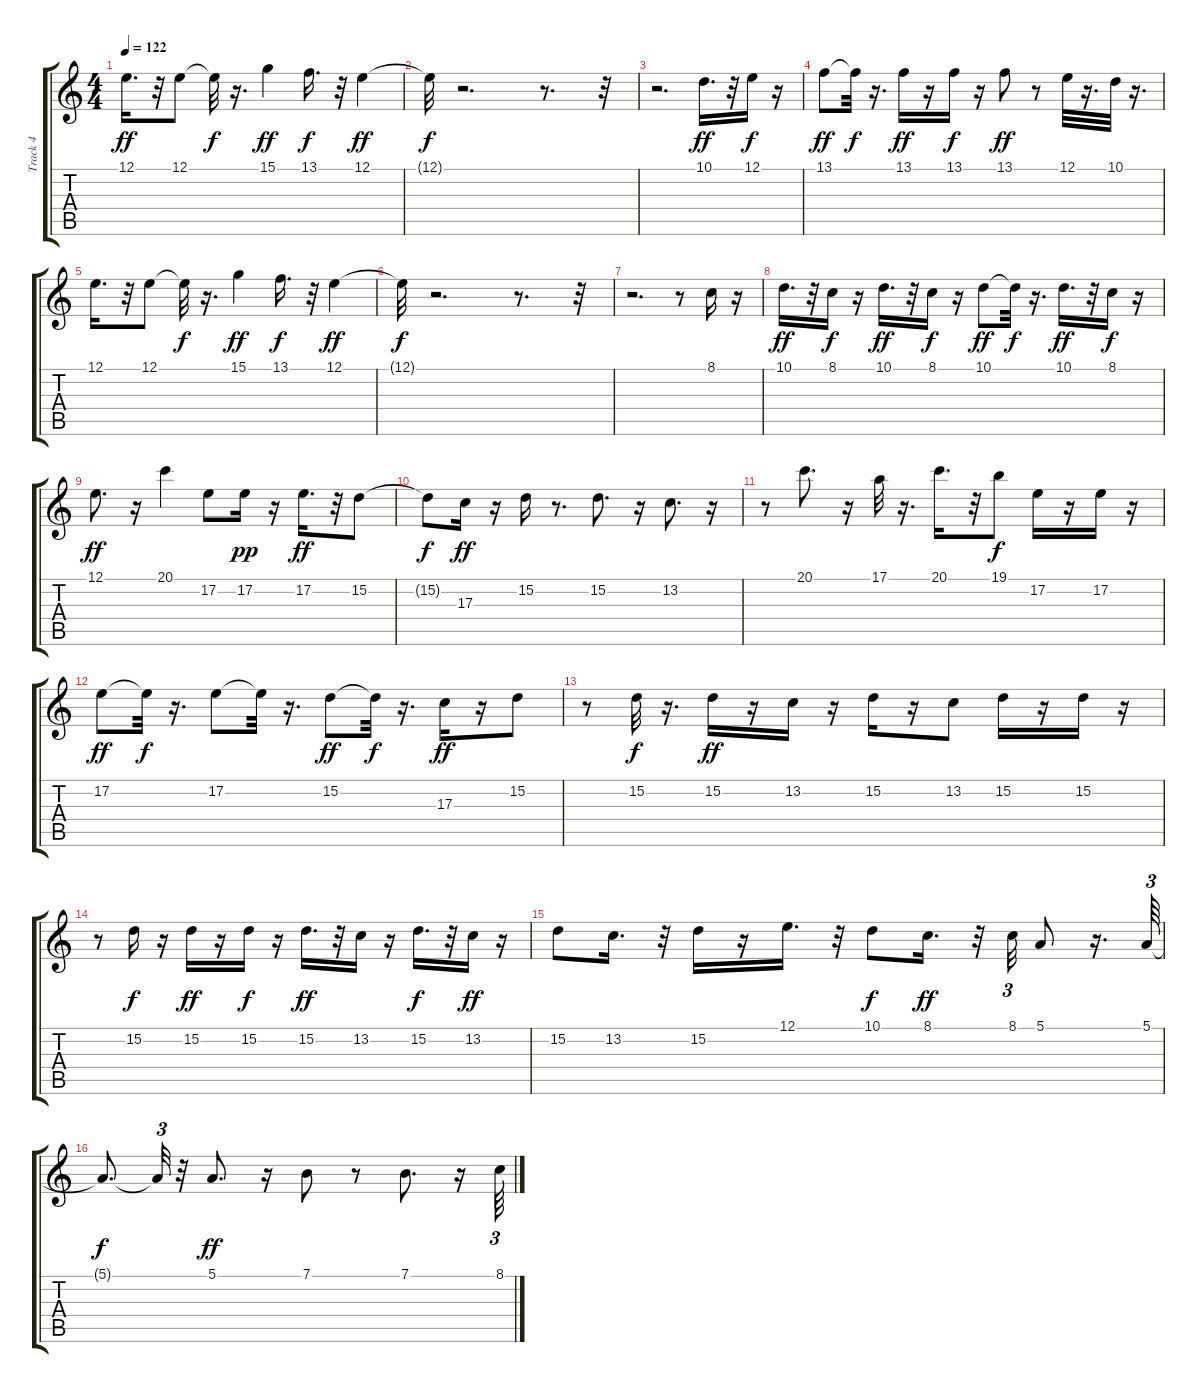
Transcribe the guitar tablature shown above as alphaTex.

\track ("Track 4" "Track 4") {instrument vibraphone}
\staff {score tabs}
\tuning (E4 B3 G3 D3 A2 E2) {hide}
\ts (4 4)
\tempo 122
\clef g2
\ks c
12.1.16{d dy ff} r.32 12.1.8 12.1{t}.32{dy f} r.16{d} 15.1.4{dy ff} 13.1.16{d dy f} r.32 12.1.4{dy ff} |
12.1{t}.32{dy f} r.2{d} r.8{d} r.32 |
r.2{d} 10.1.16{d dy ff} r.32 12.1.16{dy f} r.16 |
13.1.8{dy ff} 13.1{t}.32{dy f} r.16{d} 13.1.16{dy ff} r.16 13.1.16{dy f} r.16 13.1.8{dy ff} r.8 12.1.32 r.16{d} 10.1.32 r.16{d} |
12.1.16{d} r.32 12.1.8 12.1{t}.32{dy f} r.16{d} 15.1.4{dy ff} 13.1.16{d dy f} r.32 12.1.4{dy ff} |
12.1{t}.32{dy f} r.2{d} r.8{d} r.32 |
r.2{d} r.8 8.1.16 r.16 |
10.1.16{d dy ff} r.32 8.1.16{dy f} r.16 10.1.16{d dy ff} r.32 8.1.16{dy f} r.16 10.1.8{dy ff} 10.1{t}.32{dy f} r.16{d} 10.1.16{d dy ff} r.32 8.1.16{dy f} r.16 |
12.1.8{d dy ff} r.16 20.1.4 17.2.8 17.2.16{dy pp} r.16 17.2.16{d dy ff} r.32 15.2.8 |
15.2{t}.8{dy f} 17.3.16{dy ff} r.16 15.2.16 r.8{d} 15.2.8{d} r.16 13.2.8{d} r.16 |
r.8 20.1.8{d} r.16 17.1.32 r.16{d} 20.1.16{d} r.32 19.1.8{dy f} 17.2.16 r.16 17.2.16 r.16 |
17.2.8{dy ff} 17.2{t}.32{dy f} r.16{d} 17.2.8 17.2{t}.32 r.16{d} 15.2.8{dy ff} 15.2{t}.32{dy f} r.16{d} 17.3.16{dy ff} r.16 15.2.8 |
r.8 15.2.32{dy f} r.16{d} 15.2.16{dy ff} r.16 13.2.16 r.16 15.2.16 r.16 13.2.8 15.2.16 r.16 15.2.16 r.16 |
r.8 15.2.16{dy f} r.16 15.2.16{dy ff} r.16 15.2.16{dy f} r.16 15.2.16{d dy ff} r.32 13.2.16 r.16 15.2.16{d dy f} r.32 13.2.16{dy ff} r.16 |
15.2.8 13.2.16{d} r.32 15.2.16 r.16 12.1.16{d} r.32 10.1.8{dy f} 8.1.16{d dy ff} r.32 8.1.32{tu (3 2)} 5.1.8 r.16{d} 5.1.64{tu (3 2)} |
5.1{t}.8{d dy f} 5.1{t}.32{tu (3 2)} r.32 5.1.8{d dy ff} r.16 7.1.8 r.8 7.1.8{d} r.16 8.1.64{tu (3 2)}
